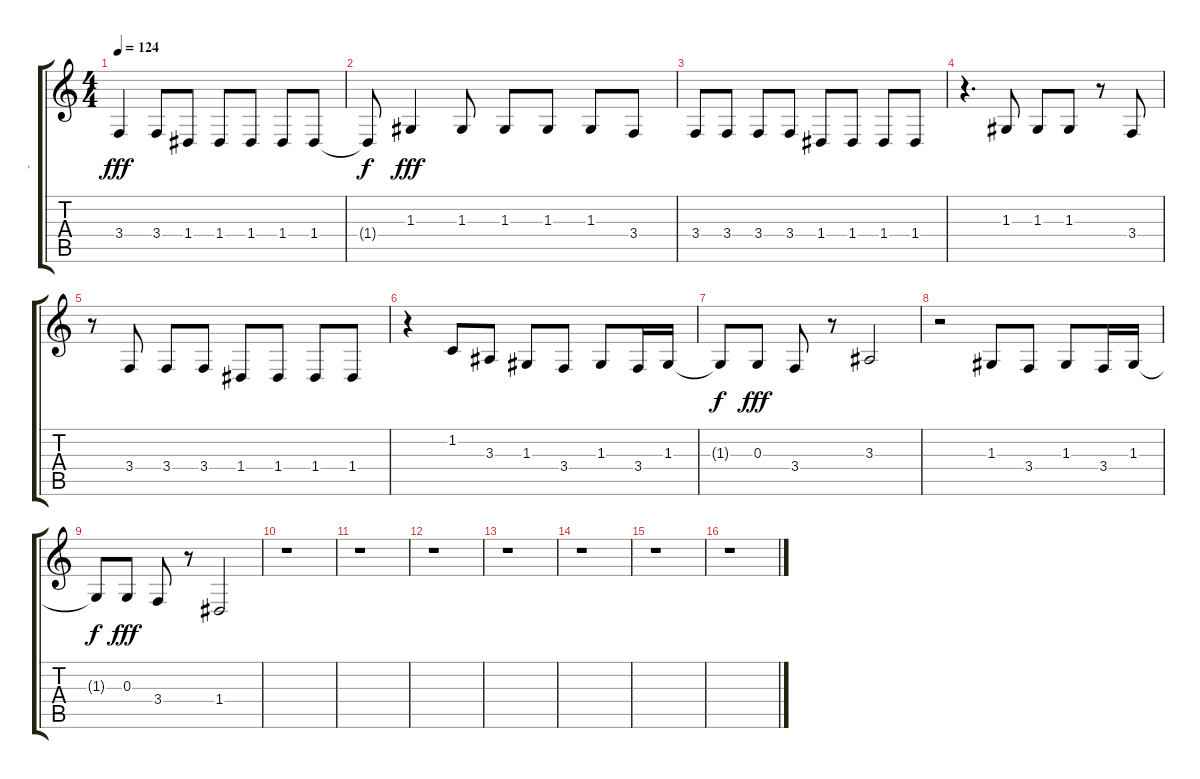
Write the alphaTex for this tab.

\track ("-" "-") {instrument fx4atmosphere}
\staff {score tabs}
\tuning (E4 B3 G3 D3 A2 E2) {hide}
\ts (4 4)
\tempo 124
\clef g2
\ks c
3.4.4{dy fff} 3.4.8 1.4.8 1.4.8 1.4.8 1.4.8 1.4.8 |
1.4{t}.8{dy f} 1.3.4{dy fff} 1.3.8 1.3.8 1.3.8 1.3.8 3.4.8 |
3.4.8 3.4.8 3.4.8 3.4.8 1.4.8 1.4.8 1.4.8 1.4.8 |
r.4{d} 1.3.8 1.3.8 1.3.8 r.8 3.4.8 |
r.8 3.4.8 3.4.8 3.4.8 1.4.8 1.4.8 1.4.8 1.4.8 |
r.4 1.2.8 3.3.8 1.3.8 3.4.8 1.3.8 3.4.16 1.3.16 |
1.3{t}.8{dy f} 0.3.8{dy fff} 3.4.8 r.8 3.3.2 |
r.2 1.3.8 3.4.8 1.3.8 3.4.16 1.3.16 |
1.3{t}.8{dy f} 0.3.8{dy fff} 3.4.8 r.8 1.4.2 |
r.1 |
r.1 |
r.1 |
r.1 |
r.1 |
r.1 |
r.1
